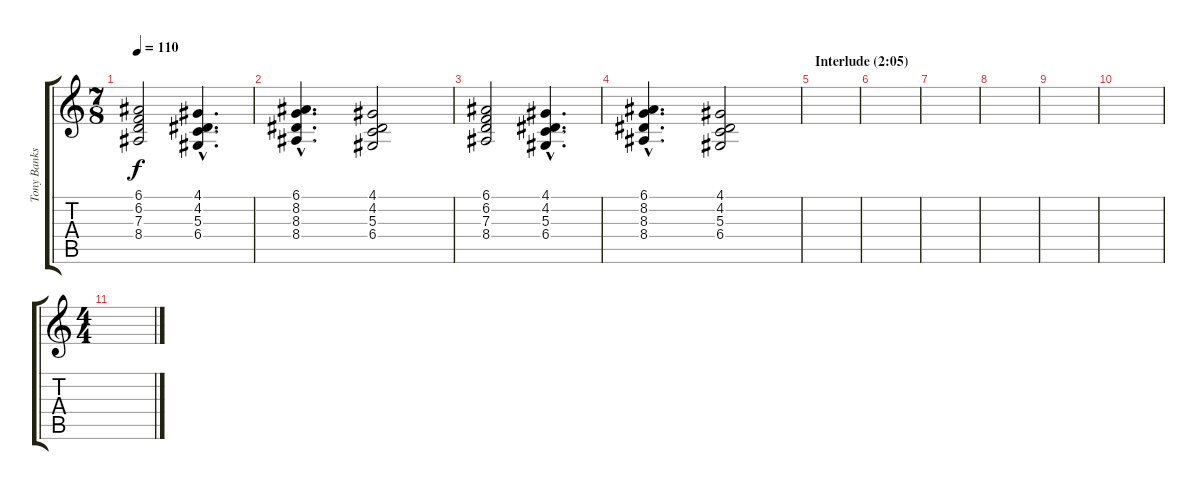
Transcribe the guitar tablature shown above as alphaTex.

\track ("Tony Banks (keyboards)" "Tony Banks") {instrument drawbarorgan}
\staff {score tabs}
\tuning (E4 B3 G3 D3 A2 E2) {hide}
\ts (7 8)
\tempo 110
\clef g2
\ks c
(6.1 6.2 7.3 8.4).2{dy f} (4.1{hac} 4.2{hac} 5.3{hac} 6.4{hac}).4{d} |
(6.1{hac} 8.2{hac} 8.3{hac} 8.4{hac}).4{d} (4.1 4.2 5.3 6.4).2 |
(6.1 6.2 7.3 8.4).2 (4.1{hac} 4.2{hac} 5.3{hac} 6.4{hac}).4{d} |
(6.1{hac} 8.2{hac} 8.3{hac} 8.4{hac}).4{d} (4.1 4.2 5.3 6.4).2 |
\section ("" "Interlude (2:05)")
|
|
|
|
|
|
\ts (4 4)
